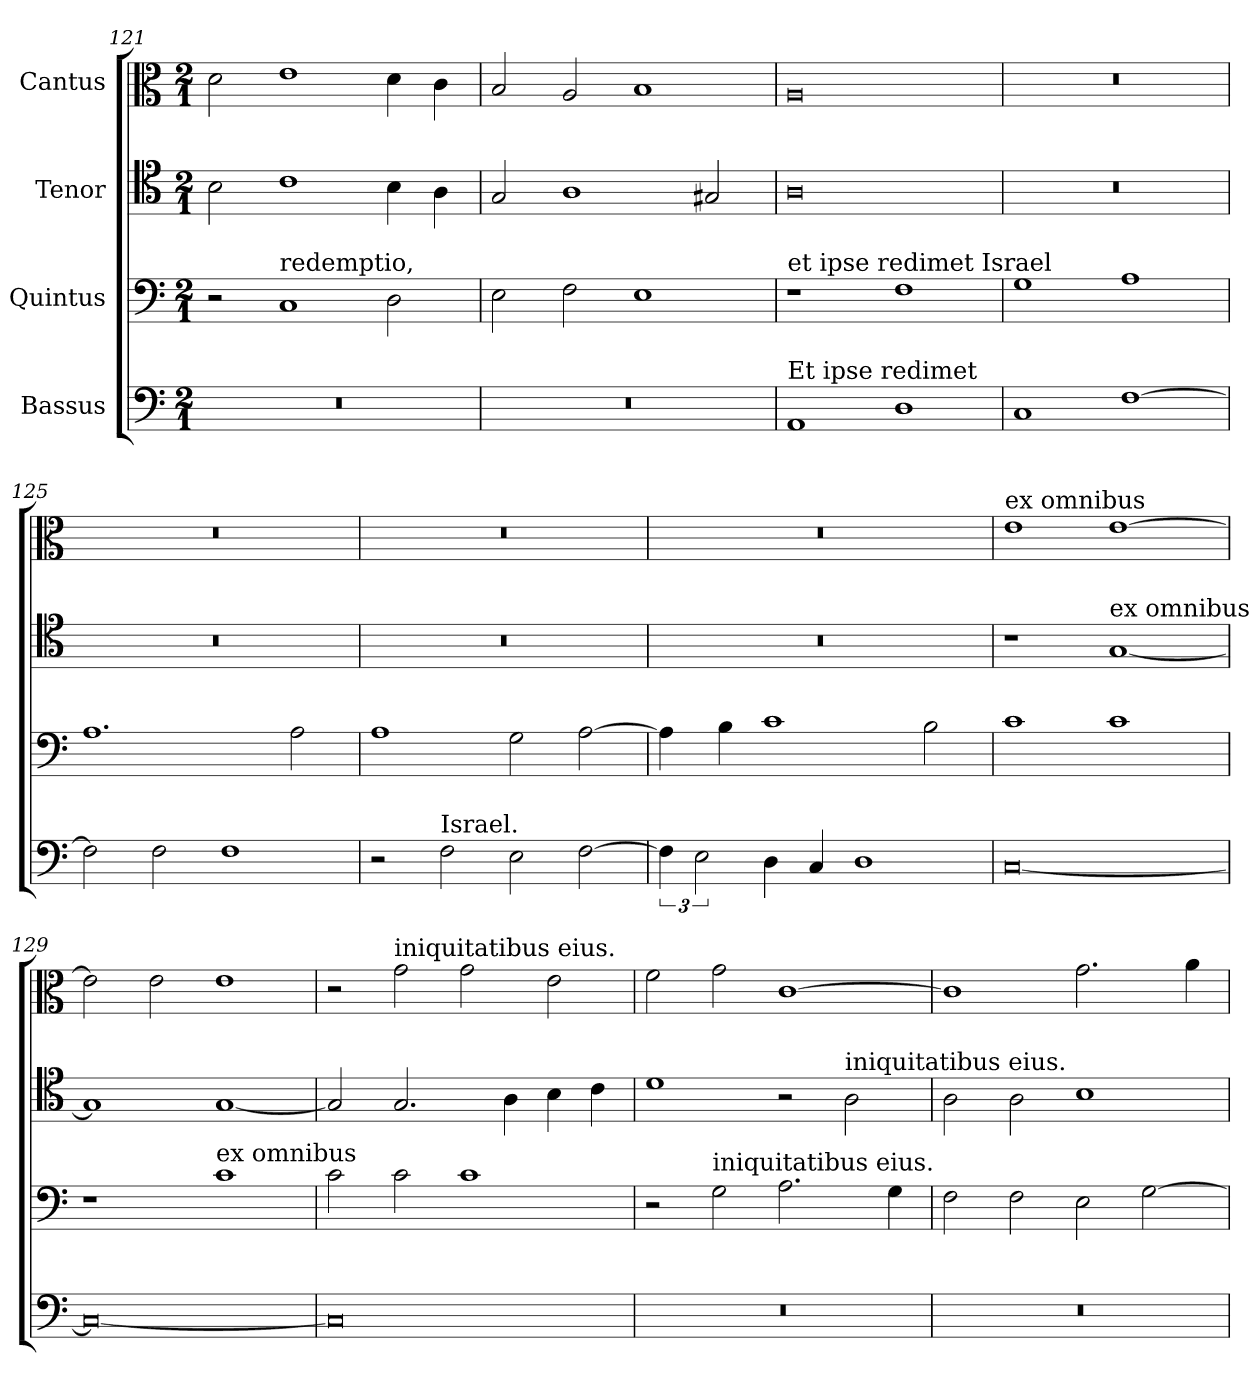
**kern	**kern	**kern	**kern
*part4	*part3	*part2	*part1
*staff4	*staff3	*staff2	*staff1
*I"Bassus	*I"Quintus	*I"Tenor	*I"Cantus
!!LO:LB:g=z
*clefF4	*clefF4	*clefC4	*clefC3
*k[]	*k[]	*k[]	*k[]
*M2/1	*M2/1	*M2/1	*M2/1
=121	=121	=121	=121
0r	2r	2B\	2d\
!	!LO:TX:a:t=redemptio,	!	!
.	1C	1c	1e
.	2D\	4B\	4d\
.	.	4A\	4c\
=122	=122	=122	=122
0r	2E\	2G/	2B/
.	2F\	1A	2A/
.	1E	.	1B
.	.	2G#i/	.
=123	=123	=123	=123
!	!LO:TX:a:t=et ipse redimet Israel	!	!
!LO:TX:a:t=Et ipse redimet	!	!	!
1AA	1r	0A	0A
1D	1F	.	.
=124	=124	=124	=124
1C	1G	0r	0r
[1F	1A	.	.
=125	=125	=125	=125
2F\]	1.A	0r	0r
2F\	.	.	.
1F	.	.	.
.	2A\	.	.
=126	=126	=126	=126
2r	1A	0r	0r
!LO:TX:a:t=Israel.	!	!	!
2F\	.	.	.
2E\	2G\	.	.
[2F\	[2A\	.	.
=127	=127	=127	=127
6F\]	4A\]	0r	0r
3E\	.	.	.
.	4B\	.	.
4D\	1c	.	.
4C/	.	.	.
1D	.	.	.
.	2B\	.	.
=128	=128	=128	=128
!	!	!	!LO:TX:a:t=ex omnibus
[0C	1c	1r	1e
!	!	!LO:TX:a:t=ex omnibus	!
.	1c	[1G	[1e
!!LO:LB:g=z
=129	=129	=129	=129
0C_	1r	1G]	2e\]
.	.	.	2e\
!	!LO:TX:a:t=ex omnibus	!	!
.	1c	[1G	1e
=130	=130	=130	=130
0C]	2c\	2G/]	2r
!	!	!	!LO:TX:a:t=iniquitatibus eius.
.	2c\	2.G/	2g\
.	1c	.	2g\
.	.	4A\	.
.	.	4B\	2e\
.	.	4c\	.
=131	=131	=131	=131
0r	2r	1d	2f\
!	!LO:TX:a:t=iniquitatibus eius.	!	!
.	2G\	.	2g\
.	2.A\	2r	[1c
!	!	!LO:TX:a:t=iniquitatibus eius.	!
.	.	2A\	.
.	4G\	.	.
=132	=132	=132	=132
0r	2F\	2A\	1c]
.	2F\	2A\	.
.	2E\	1B	2.g\
.	[2G\	.	.
.	.	.	4a\
=	=	=	=
*-	*-	*-	*-
